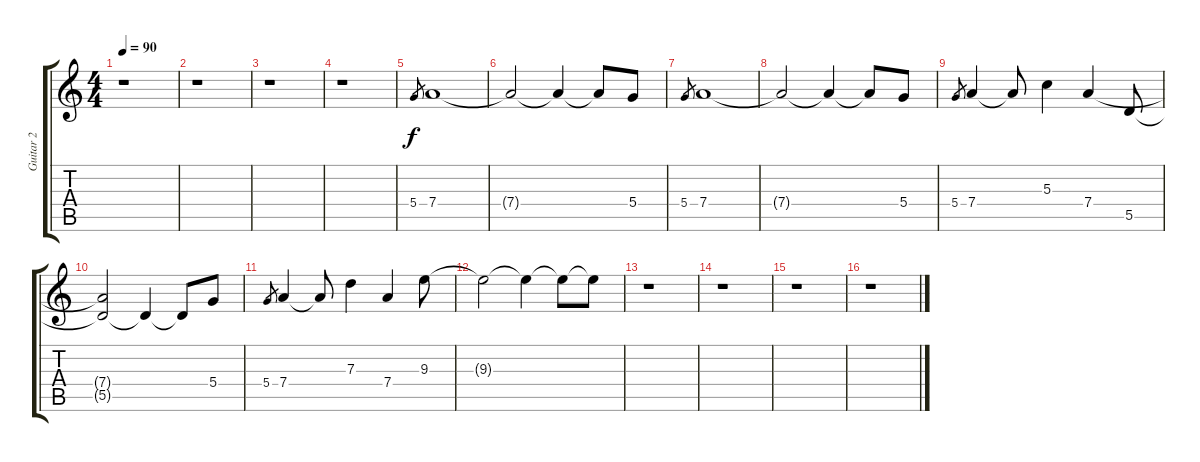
\track ("Guitar 2" "Guitar 2") {instrument distortionguitar}
\staff {score tabs}
\tuning (E4 B3 G3 D3 A2 D2) {hide}
\ts (4 4)
\tempo 90
\clef g2
\ks c
r.1{dy f instrument distortionguitar} |
r.1 |
r.1 |
r.1 |
5.4.8{gr} 7.4.1 |
7.4{t}.2 7.4{t}.4 7.4{t}.8 5.4.8 |
5.4.8{gr} 7.4.1 |
7.4{t}.2 7.4{t}.4 7.4{t}.8 5.4.8 |
5.4.8{gr} 7.4.4 7.4{t}.8 5.3.4 7.4.4 5.5.8 |
(7.4{t} 5.5{t}).2 5.5{t}.4 5.5{t}.8 5.4.8 |
5.4.8{gr} 7.4.4 7.4{t}.8 7.3.4 7.4.4 9.3.8 |
9.3{t}.2 9.3{t}.4 9.3{t}.8 9.3{t}.8 |
r.1 |
r.1 |
r.1 |
r.1
